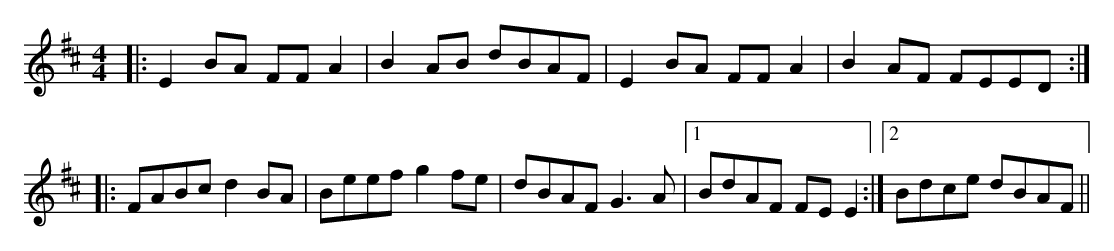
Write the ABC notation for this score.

X:1
M:4/4
K:Edor
|:E2BA FFA2|B2AB dBAF|E2BA FFA2|B2AF FEED:|
|:FABc d2BA|Beef g2fe|dBAF G3A|1 BdAF FEE2:|2 Bdce dBAF||
